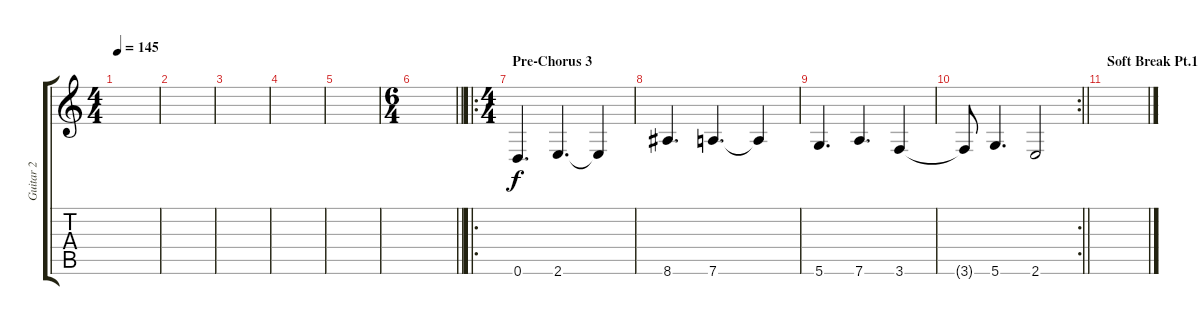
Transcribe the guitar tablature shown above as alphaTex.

\track ("Guitar 2" "Guitar 2") {instrument distortionguitar}
\staff {score tabs}
\tuning (E4 B3 G3 D3 A2 D2) {hide}
\ts (4 4)
\tempo 145
\clef g2
\ks c
|
|
|
|
|
\ts (6 4)
\barLineRight lightlight
|
\ro
\ts (4 4)
\section ("" "Pre-Chorus 3")
0.6.4{d} 2.6.4{d} 2.6{t}.4 |
8.6.4{d} 7.6.4{d} 7.6{t}.4 |
5.6.4{d} 7.6.4{d} 3.6.4 |
\rc 2
\barLineRight lightlight
3.6{t}.8 5.6.4{d} 2.6.2 |
\section ("" "Soft Break Pt.1 (3)")
